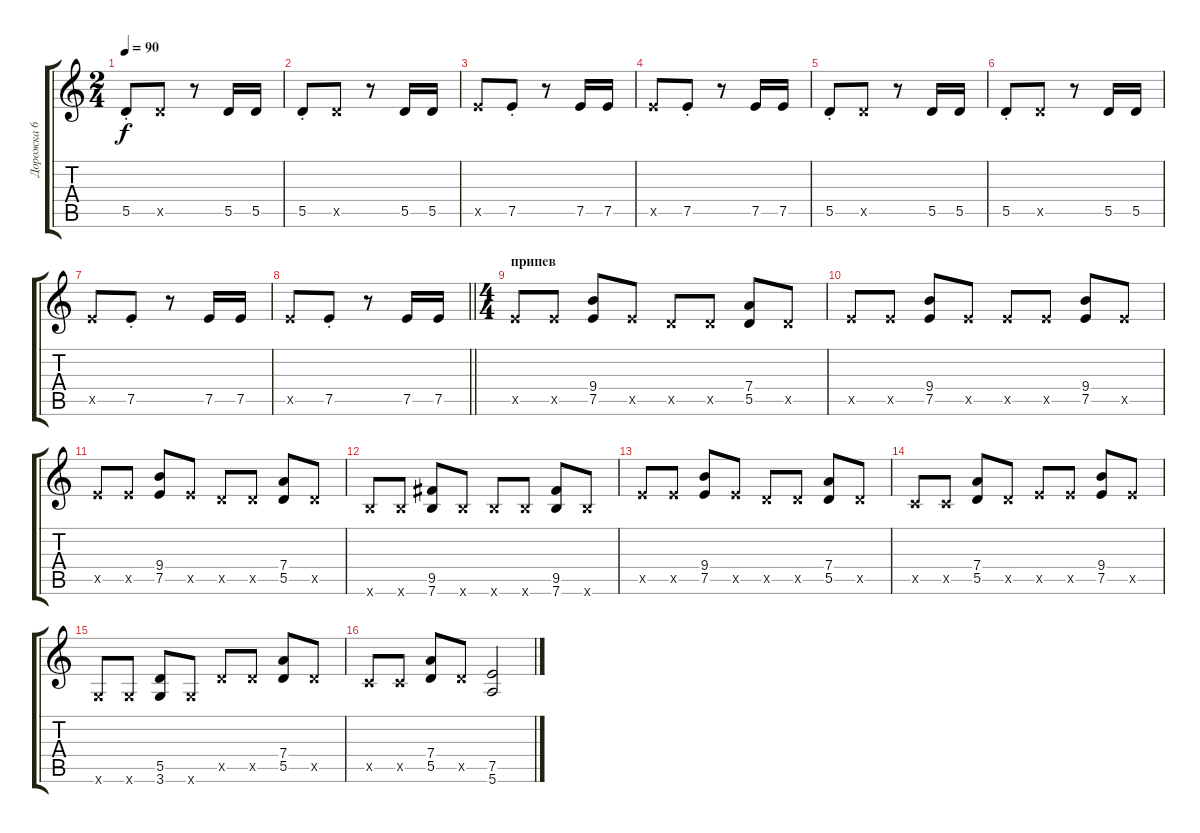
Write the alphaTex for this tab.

\track ("Дорожка 6" "Дорожка 6") {instrument electricguitarjazz}
\staff {score tabs}
\tuning (E4 B3 G3 D3 A2 E2) {hide}
\ts (2 4)
\tempo 90
\clef g2
\ks c
5.5{st}.8{dy f} 5.5{x}.8 r.8 5.5.16 5.5.16 |
5.5{st}.8 5.5{x}.8 r.8 5.5.16 5.5.16 |
7.5{x}.8 7.5{st}.8 r.8 7.5.16 7.5.16 |
7.5{x}.8 7.5{st}.8 r.8 7.5.16 7.5.16 |
5.5{st}.8 5.5{x}.8 r.8 5.5.16 5.5.16 |
5.5{st}.8 5.5{x}.8 r.8 5.5.16 5.5.16 |
7.5{x}.8 7.5{st}.8 r.8 7.5.16 7.5.16 |
\barLineRight lightlight
7.5{x}.8 7.5{st}.8 r.8 7.5.16 7.5.16 |
\ts (4 4)
\section ("" "припев")
7.5{x}.8{volume 16 instrument overdrivenguitar} 7.5{x}.8 (9.4 7.5).8 7.5{x}.8 5.5{x}.8 5.5{x}.8 (7.4 5.5).8 5.5{x}.8 |
7.5{x}.8 7.5{x}.8 (9.4 7.5).8 7.5{x}.8 7.5{x}.8 7.5{x}.8 (9.4 7.5).8 7.5{x}.8 |
7.5{x}.8{instrument overdrivenguitar} 7.5{x}.8 (9.4 7.5).8 7.5{x}.8 5.5{x}.8 5.5{x}.8 (7.4 5.5).8 5.5{x}.8 |
7.6{x}.8 7.6{x}.8 (9.5 7.6).8 7.6{x}.8 7.6{x}.8 7.6{x}.8 (9.5 7.6).8 7.6{x}.8 |
7.5{x}.8{instrument overdrivenguitar} 7.5{x}.8 (9.4 7.5).8 7.5{x}.8 5.5{x}.8 5.5{x}.8 (7.4 5.5).8 5.5{x}.8 |
3.5{x}.8 3.5{x}.8 (7.4 5.5).8 5.5{x}.8 7.5{x}.8 7.5{x}.8 (9.4 7.5).8 7.5{x}.8 |
3.6{x}.8 3.6{x}.8 (5.5 3.6).8 3.6{x}.8 5.5{x}.8 5.5{x}.8 (7.4 5.5).8 5.5{x}.8 |
3.5{x}.8 3.5{x}.8 (7.4 5.5).8 5.5{x}.8 (7.5 5.6).2
